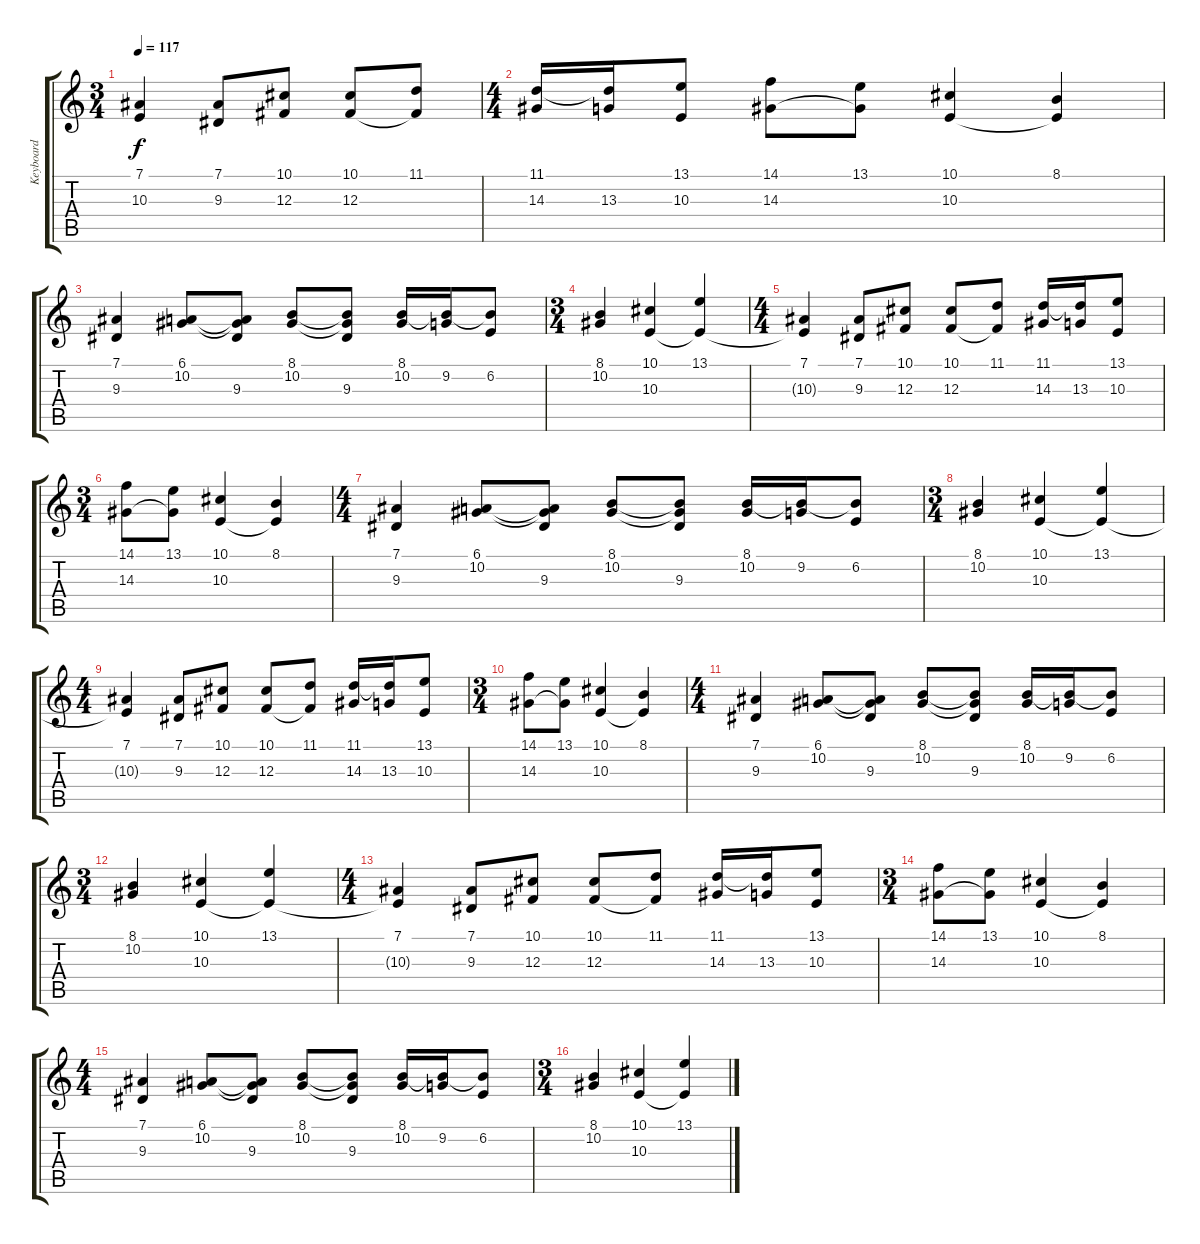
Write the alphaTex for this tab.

\track ("Keyboard" "Keyboard") {instrument vibraphone}
\staff {score tabs}
\tuning (Eb4 Bb3 Gb3 Db3 Ab2 Eb2) {hide}
\ts (3 4)
\tempo 117
\clef g2
\ks c
(7.1 10.3{t}).4{dy f} (7.1 9.3).8 (10.1 12.3).8 (10.1 12.3).8 (11.1 12.3{t}).8 |
\ts (4 4)
(11.1 14.3).16 (11.1{t} 13.3).16 (13.1 10.3).8 (14.1 14.3).8 (13.1 14.3{t}).8 (10.1 10.3).4 (8.1 10.3{t}).4 |
(7.1 9.3).4 (6.1 10.2).8 (6.1{t} 10.2{t} 9.3).8 (8.1 10.2).8 (8.1{t} 10.2{t} 9.3).8 (8.1 10.2).16 (8.1{t} 9.2).16 (8.1{t} 6.2).8 |
\ts (3 4)
(8.1 10.2).4 (10.1 10.3).4 (13.1 10.3{t}).4 |
\ts (4 4)
(7.1 10.3{t}).4 (7.1 9.3).8 (10.1 12.3).8 (10.1 12.3).8 (11.1 12.3{t}).8 (11.1 14.3).16 (11.1{t} 13.3).16 (13.1 10.3).8 |
\ts (3 4)
(14.1 14.3).8 (13.1 14.3{t}).8 (10.1 10.3).4 (8.1 10.3{t}).4 |
\ts (4 4)
(7.1 9.3).4 (6.1 10.2).8 (6.1{t} 10.2{t} 9.3).8 (8.1 10.2).8 (8.1{t} 10.2{t} 9.3).8 (8.1 10.2).16 (8.1{t} 9.2).16 (8.1{t} 6.2).8 |
\ts (3 4)
(8.1 10.2).4 (10.1 10.3).4 (13.1 10.3{t}).4 |
\ts (4 4)
(7.1 10.3{t}).4 (7.1 9.3).8 (10.1 12.3).8 (10.1 12.3).8 (11.1 12.3{t}).8 (11.1 14.3).16 (11.1{t} 13.3).16 (13.1 10.3).8 |
\ts (3 4)
(14.1 14.3).8 (13.1 14.3{t}).8 (10.1 10.3).4 (8.1 10.3{t}).4 |
\ts (4 4)
(7.1 9.3).4 (6.1 10.2).8 (6.1{t} 10.2{t} 9.3).8 (8.1 10.2).8 (8.1{t} 10.2{t} 9.3).8 (8.1 10.2).16 (8.1{t} 9.2).16 (8.1{t} 6.2).8 |
\ts (3 4)
(8.1 10.2).4 (10.1 10.3).4 (13.1 10.3{t}).4 |
\ts (4 4)
(7.1 10.3{t}).4 (7.1 9.3).8 (10.1 12.3).8 (10.1 12.3).8 (11.1 12.3{t}).8 (11.1 14.3).16 (11.1{t} 13.3).16 (13.1 10.3).8 |
\ts (3 4)
(14.1 14.3).8 (13.1 14.3{t}).8 (10.1 10.3).4 (8.1 10.3{t}).4 |
\ts (4 4)
(7.1 9.3).4 (6.1 10.2).8 (6.1{t} 10.2{t} 9.3).8 (8.1 10.2).8 (8.1{t} 10.2{t} 9.3).8 (8.1 10.2).16 (8.1{t} 9.2).16 (8.1{t} 6.2).8 |
\ts (3 4)
(8.1 10.2).4 (10.1 10.3).4 (13.1 10.3{t}).4
